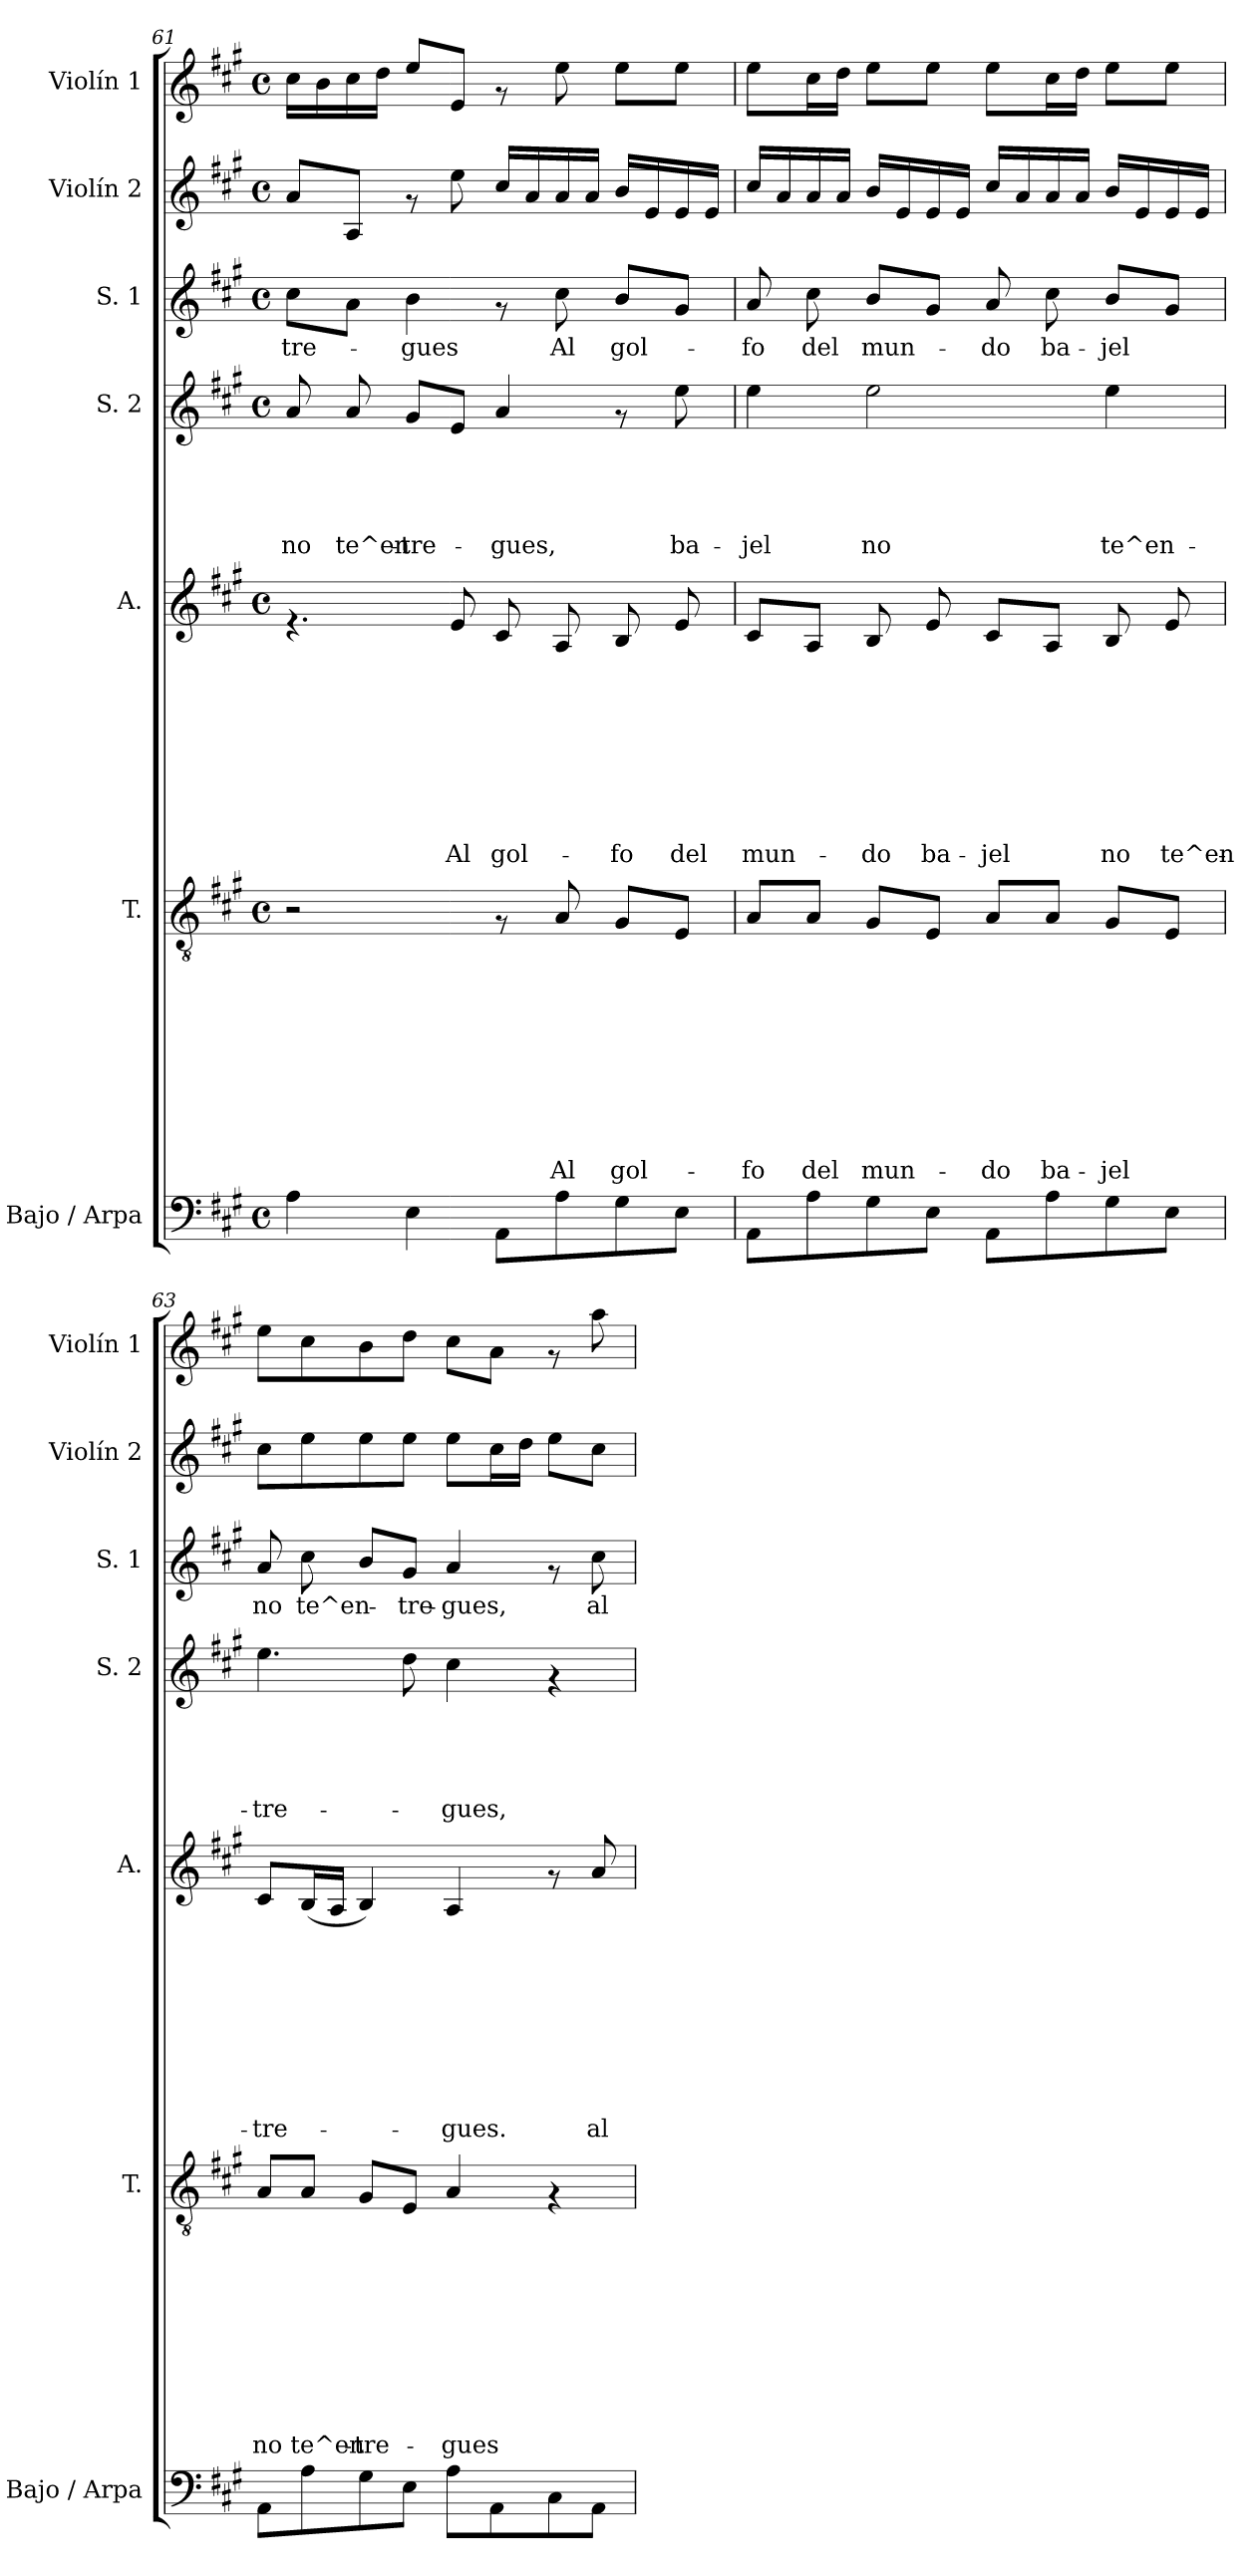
**kern	**kern	**text	**text	**text	**text	**text	**text	**text	**text	**text	**text	**kern	**text	**text	**text	**text	**text	**text	**text	**text	**text	**kern	**text	**text	**text	**text	**text	**kern	**text	**kern	**kern
*part7	*part6	*part6	*part6	*part6	*part6	*part6	*part6	*part6	*part6	*part6	*part6	*part5	*part5	*part5	*part5	*part5	*part5	*part5	*part5	*part5	*part5	*part4	*part4	*part4	*part4	*part4	*part4	*part3	*part3	*part2	*part1
*staff7	*staff6	*staff6	*staff6	*staff6	*staff6	*staff6	*staff6	*staff6	*staff6	*staff6	*staff6	*staff5	*staff5	*staff5	*staff5	*staff5	*staff5	*staff5	*staff5	*staff5	*staff5	*staff4	*staff4	*staff4	*staff4	*staff4	*staff4	*staff3	*staff3	*staff2	*staff1
*I"Bajo / Arpa	*I"T.	*	*	*	*	*	*	*	*	*	*	*I"A.	*	*	*	*	*	*	*	*	*	*I"S. 2	*	*	*	*	*	*I"S. 1	*	*I"Violín 2	*I"Violín 1
*I'Bajo / Arpa	*I'T.	*	*	*	*	*	*	*	*	*	*	*I'A.	*	*	*	*	*	*	*	*	*	*I'S. 2	*	*	*	*	*	*I'S. 1	*	*I'Violín 2	*I'Violín 1
!!LO:LB:g=z
*clefF4	*clefGv2	*	*	*	*	*	*	*	*	*	*	*clefG2	*	*	*	*	*	*	*	*	*	*clefG2	*	*	*	*	*	*clefG2	*	*clefG2	*clefG2
*k[f#c#g#]	*k[f#c#g#]	*	*	*	*	*	*	*	*	*	*	*k[f#c#g#]	*	*	*	*	*	*	*	*	*	*k[f#c#g#]	*	*	*	*	*	*k[f#c#g#]	*	*k[f#c#g#]	*k[f#c#g#]
*A:	*A:	*	*	*	*	*	*	*	*	*	*	*A:	*	*	*	*	*	*	*	*	*	*A:	*	*	*	*	*	*A:	*	*A:	*A:
*M4/4	*M4/4	*	*	*	*	*	*	*	*	*	*	*M4/4	*	*	*	*	*	*	*	*	*	*M4/4	*	*	*	*	*	*M4/4	*	*M4/4	*M4/4
*met(c)	*met(c)	*	*	*	*	*	*	*	*	*	*	*met(c)	*	*	*	*	*	*	*	*	*	*met(c)	*	*	*	*	*	*met(c)	*	*met(c)	*met(c)
=61	=61	=61	=61	=61	=61	=61	=61	=61	=61	=61	=61	=61	=61	=61	=61	=61	=61	=61	=61	=61	=61	=61	=61	=61	=61	=61	=61	=61	=61	=61	=61
!	!	!	!	!	!	!	!	!	!	!	!	!	!	!	!	!	!	!	!	!	!	!	!	!	!	!	!LO:LY:b	!	!LO:LY:b	!	!
4A\	2r	.	.	.	.	.	.	.	.	.	.	4.rf	.	.	.	.	.	.	.	.	.	8a/	.	.	.	.	no	8cc#\L	-tre-	8a/L	16cc#\LL
.	.	.	.	.	.	.	.	.	.	.	.	.	.	.	.	.	.	.	.	.	.	.	.	.	.	.	.	.	.	.	16b\
!	!	!	!	!	!	!	!	!	!	!	!	!	!	!	!	!	!	!	!	!	!	!	!	!	!	!	!LO:LY:b	!	!	!	!
.	.	.	.	.	.	.	.	.	.	.	.	.	.	.	.	.	.	.	.	.	.	8a/	.	.	.	.	te^en-	8a\J	.	8A/J	16cc#\
.	.	.	.	.	.	.	.	.	.	.	.	.	.	.	.	.	.	.	.	.	.	.	.	.	.	.	.	.	.	.	16dd\JJ
!	!	!	!	!	!	!	!	!	!	!	!	!	!	!	!	!	!	!	!	!	!	!	!	!	!	!	!LO:LY:b	!	!LO:LY:b	!	!
4E\	.	.	.	.	.	.	.	.	.	.	.	.	.	.	.	.	.	.	.	.	.	8g#/L	.	.	.	.	-tre-	4b\	-gues	8rf	8ee/L
!	!	!	!	!	!	!	!	!	!	!	!	!	!	!	!	!	!	!	!	!	!LO:LY:b	!	!	!	!	!	!	!	!	!	!
.	.	.	.	.	.	.	.	.	.	.	.	8e/	.	.	.	.	.	.	.	.	Al	8e/J	.	.	.	.	.	.	.	8ee\	8e/J
!	!	!	!	!	!	!	!	!	!	!	!	!	!	!	!	!	!	!	!	!	!LO:LY:b	!	!	!	!	!	!LO:LY:b	!	!	!	!
8AA\L	8rF	.	.	.	.	.	.	.	.	.	.	8c#/	.	.	.	.	.	.	.	.	gol-	4a/	.	.	.	.	-gues,	8rf	.	16cc#/LL	8rf
.	.	.	.	.	.	.	.	.	.	.	.	.	.	.	.	.	.	.	.	.	.	.	.	.	.	.	.	.	.	16a/	.
!	!	!	!	!	!	!	!	!	!	!	!LO:LY:b	!	!	!	!	!	!	!	!	!	!	!	!	!	!	!	!	!	!LO:LY:b	!	!
8A\	8A/	.	.	.	.	.	.	.	.	.	Al	8A/	.	.	.	.	.	.	.	.	.	.	.	.	.	.	.	8cc#\	Al	16a/	8ee\
.	.	.	.	.	.	.	.	.	.	.	.	.	.	.	.	.	.	.	.	.	.	.	.	.	.	.	.	.	.	16a/JJ	.
!	!	!	!	!	!	!	!	!	!	!	!LO:LY:b	!	!	!	!	!	!	!	!	!	!LO:LY:b	!	!	!	!	!	!	!	!LO:LY:b	!	!
8G#\	8G#/L	.	.	.	.	.	.	.	.	.	gol-	8B/	.	.	.	.	.	.	.	.	-fo	8rf	.	.	.	.	.	8b/L	gol-	16b/LL	8ee\L
.	.	.	.	.	.	.	.	.	.	.	.	.	.	.	.	.	.	.	.	.	.	.	.	.	.	.	.	.	.	16e/	.
!	!	!	!	!	!	!	!	!	!	!	!	!	!	!	!	!	!	!	!	!	!LO:LY:b	!	!	!	!	!	!LO:LY:b	!	!	!	!
8E\J	8E/J	.	.	.	.	.	.	.	.	.	.	8e/	.	.	.	.	.	.	.	.	del	8ee\	.	.	.	.	ba-	8g#/J	.	16e/	8ee\J
.	.	.	.	.	.	.	.	.	.	.	.	.	.	.	.	.	.	.	.	.	.	.	.	.	.	.	.	.	.	16e/JJ	.
=62	=62	=62	=62	=62	=62	=62	=62	=62	=62	=62	=62	=62	=62	=62	=62	=62	=62	=62	=62	=62	=62	=62	=62	=62	=62	=62	=62	=62	=62	=62	=62
!	!	!	!	!	!	!	!	!	!	!	!LO:LY:b	!	!	!	!	!	!	!	!	!	!LO:LY:b	!	!	!	!	!	!LO:LY:b	!	!LO:LY:b	!	!
8AA\L	8A/L	.	.	.	.	.	.	.	.	.	-fo	8c#/L	.	.	.	.	.	.	.	.	mun-	4ee\	.	.	.	.	-jel	8a/	-fo	16cc#/LL	8ee\L
.	.	.	.	.	.	.	.	.	.	.	.	.	.	.	.	.	.	.	.	.	.	.	.	.	.	.	.	.	.	16a/	.
!	!	!	!	!	!	!	!	!	!	!	!LO:LY:b	!	!	!	!	!	!	!	!	!	!	!	!	!	!	!	!	!	!LO:LY:b	!	!
8A\	8A/J	.	.	.	.	.	.	.	.	.	del	8A/J	.	.	.	.	.	.	.	.	.	.	.	.	.	.	.	8cc#\	del	16a/	16cc#\L
.	.	.	.	.	.	.	.	.	.	.	.	.	.	.	.	.	.	.	.	.	.	.	.	.	.	.	.	.	.	16a/JJ	16dd\JJ
!	!	!	!	!	!	!	!	!	!	!	!LO:LY:b	!	!	!	!	!	!	!	!	!	!LO:LY:b	!	!	!	!	!	!LO:LY:b	!	!LO:LY:b	!	!
8G#\	8G#/L	.	.	.	.	.	.	.	.	.	mun-	8B/	.	.	.	.	.	.	.	.	-do	2ee\	.	.	.	.	no	8b/L	mun-	16b/LL	8ee\L
.	.	.	.	.	.	.	.	.	.	.	.	.	.	.	.	.	.	.	.	.	.	.	.	.	.	.	.	.	.	16e/	.
!	!	!	!	!	!	!	!	!	!	!	!	!	!	!	!	!	!	!	!	!	!LO:LY:b	!	!	!	!	!	!	!	!	!	!
8E\J	8E/J	.	.	.	.	.	.	.	.	.	.	8e/	.	.	.	.	.	.	.	.	ba-	.	.	.	.	.	.	8g#/J	.	16e/	8ee\J
.	.	.	.	.	.	.	.	.	.	.	.	.	.	.	.	.	.	.	.	.	.	.	.	.	.	.	.	.	.	16e/JJ	.
!	!	!	!	!	!	!	!	!	!	!	!LO:LY:b	!	!	!	!	!	!	!	!	!	!LO:LY:b	!	!	!	!	!	!	!	!LO:LY:b	!	!
8AA\L	8A/L	.	.	.	.	.	.	.	.	.	-do	8c#/L	.	.	.	.	.	.	.	.	-jel	.	.	.	.	.	.	8a/	-do	16cc#/LL	8ee\L
.	.	.	.	.	.	.	.	.	.	.	.	.	.	.	.	.	.	.	.	.	.	.	.	.	.	.	.	.	.	16a/	.
!	!	!	!	!	!	!	!	!	!	!	!LO:LY:b	!	!	!	!	!	!	!	!	!	!	!	!	!	!	!	!	!	!LO:LY:b	!	!
8A\	8A/J	.	.	.	.	.	.	.	.	.	ba-	8A/J	.	.	.	.	.	.	.	.	.	.	.	.	.	.	.	8cc#\	ba-	16a/	16cc#\L
.	.	.	.	.	.	.	.	.	.	.	.	.	.	.	.	.	.	.	.	.	.	.	.	.	.	.	.	.	.	16a/JJ	16dd\JJ
!	!	!	!	!	!	!	!	!	!	!	!LO:LY:b	!	!	!	!	!	!	!	!	!	!LO:LY:b	!	!	!	!	!	!LO:LY:b	!	!LO:LY:b	!	!
8G#\	8G#/L	.	.	.	.	.	.	.	.	.	-jel	8B/	.	.	.	.	.	.	.	.	no	4ee\	.	.	.	.	te^en-	8b/L	-jel	16b/LL	8ee\L
.	.	.	.	.	.	.	.	.	.	.	.	.	.	.	.	.	.	.	.	.	.	.	.	.	.	.	.	.	.	16e/	.
!	!	!	!	!	!	!	!	!	!	!	!	!	!	!	!	!	!	!	!	!	!LO:LY:b	!	!	!	!	!	!	!	!	!	!
8E\J	8E/J	.	.	.	.	.	.	.	.	.	.	8e/	.	.	.	.	.	.	.	.	te^en-	.	.	.	.	.	.	8g#/J	.	16e/	8ee\J
.	.	.	.	.	.	.	.	.	.	.	.	.	.	.	.	.	.	.	.	.	.	.	.	.	.	.	.	.	.	16e/JJ	.
=63	=63	=63	=63	=63	=63	=63	=63	=63	=63	=63	=63	=63	=63	=63	=63	=63	=63	=63	=63	=63	=63	=63	=63	=63	=63	=63	=63	=63	=63	=63	=63
!	!	!	!	!	!	!	!	!	!	!	!LO:LY:b	!	!	!	!	!	!	!	!	!	!LO:LY:b	!	!	!	!	!	!LO:LY:b	!	!LO:LY:b	!	!
8AA\L	8A/L	.	.	.	.	.	.	.	.	.	no	8c#/L	.	.	.	.	.	.	.	.	-tre-	4.ee\	.	.	.	.	-tre-	8a/	no	8cc#\L	8ee\L
!	!	!	!	!	!	!	!	!	!	!	!LO:LY:b	!	!	!	!	!	!	!	!	!	!	!	!	!	!	!	!	!	!LO:LY:b	!	!
8A\	8A/J	.	.	.	.	.	.	.	.	.	te^en-	(>16B/L	.	.	.	.	.	.	.	.	.	.	.	.	.	.	.	8cc#\	te^en-	8ee\	8cc#\
.	.	.	.	.	.	.	.	.	.	.	.	16A/JJ	.	.	.	.	.	.	.	.	.	.	.	.	.	.	.	.	.	.	.
!	!	!	!	!	!	!	!	!	!	!	!LO:LY:b	!	!	!	!	!	!	!	!	!	!	!	!	!	!	!	!	!	!	!	!
8G#\	8G#/L	.	.	.	.	.	.	.	.	.	-tre-	4B/)	.	.	.	.	.	.	.	.	.	.	.	.	.	.	.	8b/L	.	8ee\	8b\
!	!	!	!	!	!	!	!	!	!	!	!	!	!	!	!	!	!	!	!	!	!	!	!	!	!	!	!	!	!LO:LY:b	!	!
8E\J	8E/J	.	.	.	.	.	.	.	.	.	.	.	.	.	.	.	.	.	.	.	.	8dd\	.	.	.	.	.	8g#/J	-tre-	8ee\J	8dd\J
!	!	!	!	!	!	!	!	!	!	!	!LO:LY:b	!	!	!	!	!	!	!	!	!	!LO:LY:b	!	!	!	!	!	!LO:LY:b	!	!LO:LY:b	!	!
8A\L	4A/	.	.	.	.	.	.	.	.	.	-gues	4A/	.	.	.	.	.	.	.	.	-gues.	4cc#\	.	.	.	.	-gues,	4a/	-gues,	8ee\L	8cc#\L
8AA\	.	.	.	.	.	.	.	.	.	.	.	.	.	.	.	.	.	.	.	.	.	.	.	.	.	.	.	.	.	16cc#\L	8a\J
.	.	.	.	.	.	.	.	.	.	.	.	.	.	.	.	.	.	.	.	.	.	.	.	.	.	.	.	.	.	16dd\JJ	.
8C#\	4rF	.	.	.	.	.	.	.	.	.	.	8rf	.	.	.	.	.	.	.	.	.	4rf	.	.	.	.	.	8rf	.	8ee\L	8rf
!	!	!	!	!	!	!	!	!	!	!	!	!	!	!	!	!	!	!	!	!	!LO:LY:b	!	!	!	!	!	!	!	!LO:LY:b	!	!
8AA\J	.	.	.	.	.	.	.	.	.	.	.	8a/	.	.	.	.	.	.	.	.	al	.	.	.	.	.	.	8cc#\	al	8cc#\J	8aa\
=	=	=	=	=	=	=	=	=	=	=	=	=	=	=	=	=	=	=	=	=	=	=	=	=	=	=	=	=	=	=	=
*-	*-	*-	*-	*-	*-	*-	*-	*-	*-	*-	*-	*-	*-	*-	*-	*-	*-	*-	*-	*-	*-	*-	*-	*-	*-	*-	*-	*-	*-	*-	*-
